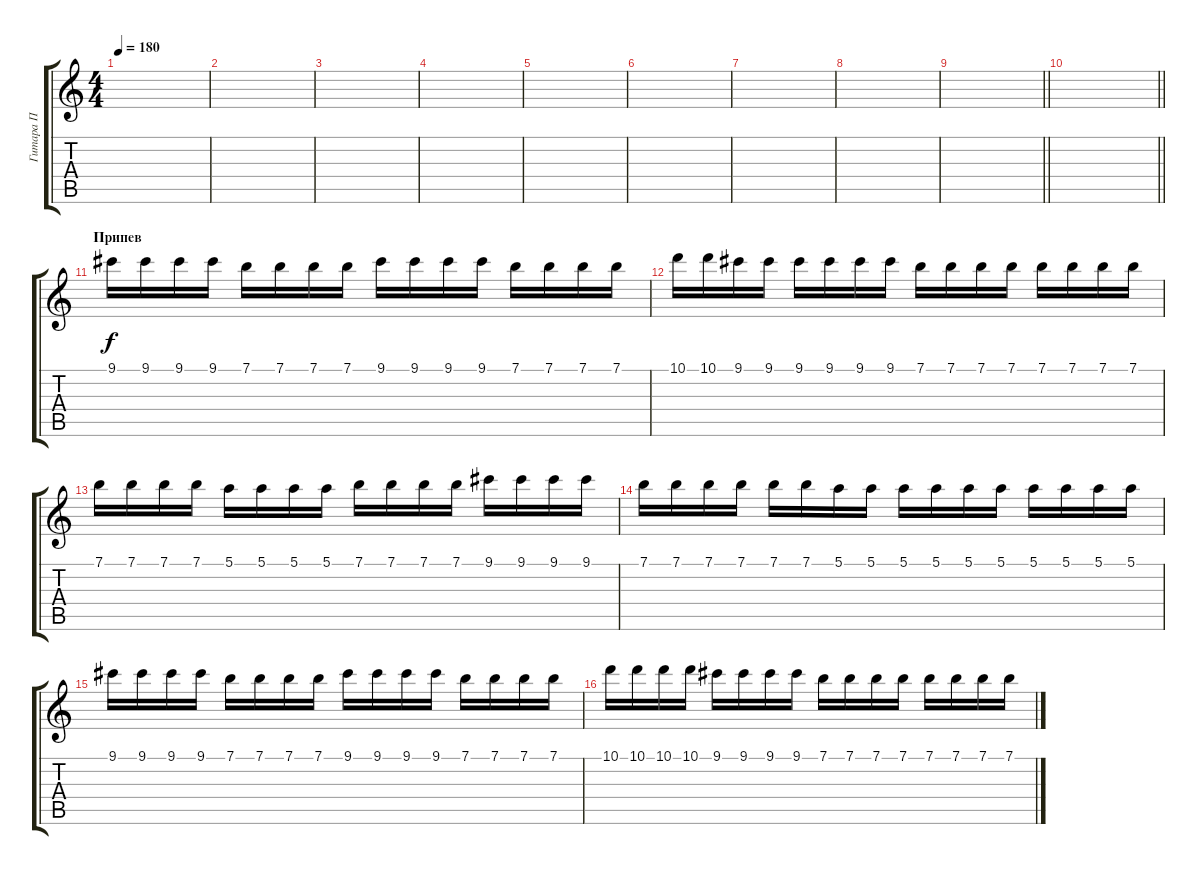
\track ("Гитара П" "Гитара П") {instrument overdrivenguitar}
\staff {score tabs}
\tuning (E4 B3 G3 D3 A2 E2) {hide}
\ts (4 4)
\tempo 180
\clef g2
\ks c
|
|
|
|
|
|
|
|
\barLineRight lightlight
|
\barLineRight lightlight
|
\section ("" "Припев")
9.1.16{dy f} 9.1.16 9.1.16 9.1.16 7.1.16 7.1.16 7.1.16 7.1.16 9.1.16 9.1.16 9.1.16 9.1.16 7.1.16 7.1.16 7.1.16 7.1.16 |
10.1.16 10.1.16 9.1.16 9.1.16 9.1.16 9.1.16 9.1.16 9.1.16 7.1.16 7.1.16 7.1.16 7.1.16 7.1.16 7.1.16 7.1.16 7.1.16 |
7.1.16 7.1.16 7.1.16 7.1.16 5.1.16 5.1.16 5.1.16 5.1.16 7.1.16 7.1.16 7.1.16 7.1.16 9.1.16 9.1.16 9.1.16 9.1.16 |
7.1.16 7.1.16 7.1.16 7.1.16 7.1.16 7.1.16 5.1.16 5.1.16 5.1.16 5.1.16 5.1.16 5.1.16 5.1.16 5.1.16 5.1.16 5.1.16 |
9.1.16 9.1.16 9.1.16 9.1.16 7.1.16 7.1.16 7.1.16 7.1.16 9.1.16 9.1.16 9.1.16 9.1.16 7.1.16 7.1.16 7.1.16 7.1.16 |
10.1.16 10.1.16 10.1.16 10.1.16 9.1.16 9.1.16 9.1.16 9.1.16 7.1.16 7.1.16 7.1.16 7.1.16 7.1.16 7.1.16 7.1.16 7.1.16
